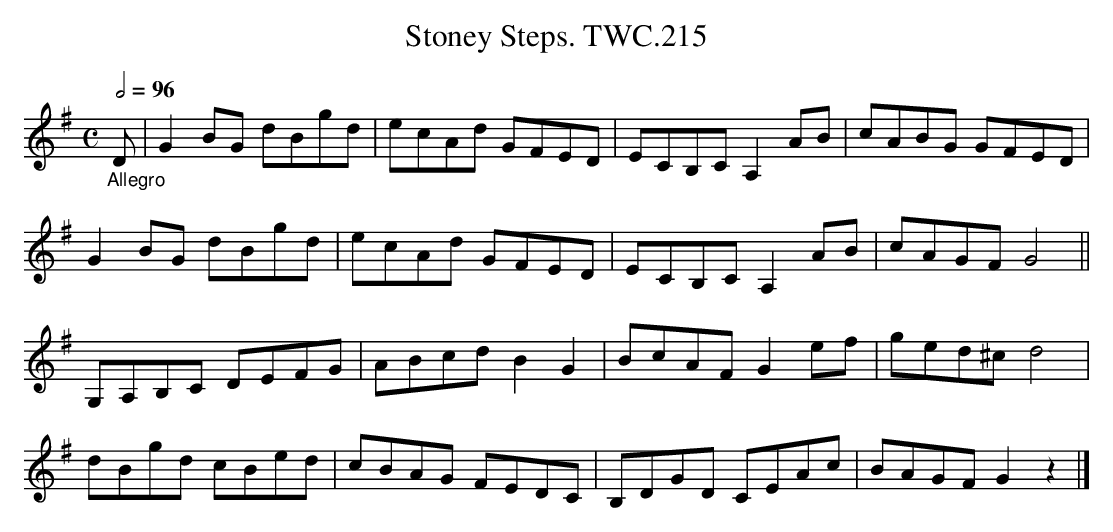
X:1
T:Stoney Steps. TWC.215
L:1/8
M:C
Q:1/2=96
K:G
"_Allegro"\
D|G2 BG dBgd|ecAd GFED|ECB,C A,2 AB|cABG GFED|
G2 BG dBgd|ecAd GFED|ECB,C A,2 AB|cAGF G4 ||
G,A,B,C DEFG|ABcd B2G2|BcAF G2 ef|ged^c d4|
dBgd cBed|cBAG FEDC|B,DGD CEAc|BAGF G2z2 |]
